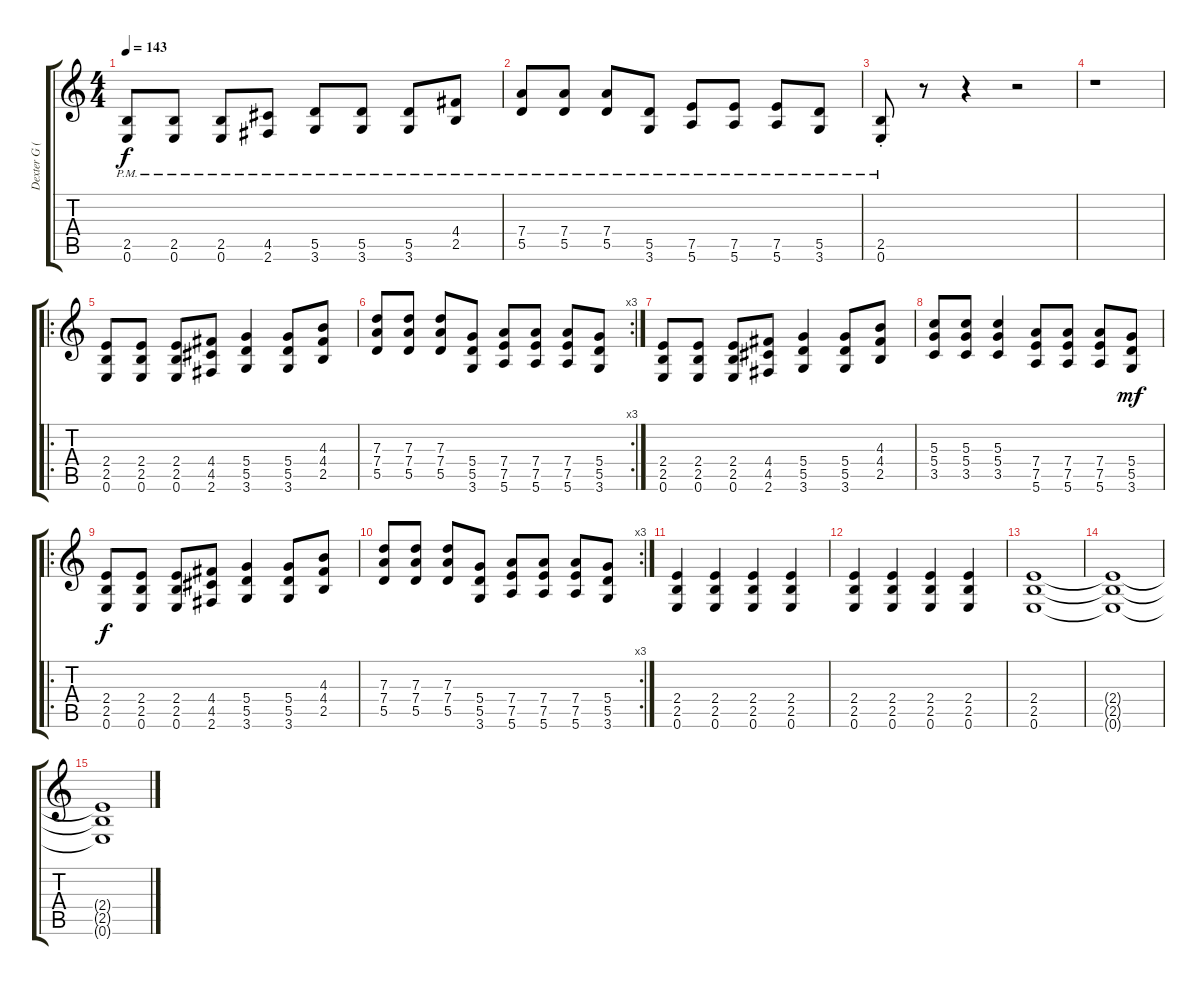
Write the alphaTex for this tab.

\track ("Dexter G (rhythm)" "Dexter G (") {instrument overdrivenguitar}
\staff {score tabs}
\tuning (E4 B3 G3 D3 A2 E2) {hide}
\ts (4 4)
\tempo 143
\clef g2
\ks c
(2.5{pm} 0.6{pm}).8{dy f} (2.5{pm} 0.6{pm}).8 (2.5{pm} 0.6{pm}).8 (4.5{pm} 2.6{pm}).8 (5.5{pm} 3.6{pm}).8 (5.5{pm} 3.6{pm}).8 (5.5{pm} 3.6{pm}).8 (4.4{pm} 2.5{pm}).8 |
(7.4{pm} 5.5{pm}).8 (7.4{pm} 5.5{pm}).8 (7.4{pm} 5.5{pm}).8 (5.5{pm} 3.6{pm}).8 (7.5{pm} 5.6{pm}).8 (7.5{pm} 5.6{pm}).8 (7.5{pm} 5.6{pm}).8 (5.5{pm} 3.6{pm}).8 |
(2.5{pm st} 0.6{pm st}).8 r.8 r.4 r.2 |
r.1 |
\ro
(2.4 2.5 0.6).8 (2.4 2.5 0.6).8 (2.4 2.5 0.6).8 (4.4 4.5 2.6).8 (5.4 5.5 3.6).4 (5.4 5.5 3.6).8 (4.3 4.4 2.5).8 |
\rc 3
(7.3 7.4 5.5).8 (7.3 7.4 5.5).8 (7.3 7.4 5.5).8 (5.4 5.5 3.6).8 (7.4 7.5 5.6).8 (7.4 7.5 5.6).8 (7.4 7.5 5.6).8 (5.4 5.5 3.6).8 |
(2.4 2.5 0.6).8 (2.4 2.5 0.6).8 (2.4 2.5 0.6).8 (4.4 4.5 2.6).8 (5.4 5.5 3.6).4 (5.4 5.5 3.6).8 (4.3 4.4 2.5).8 |
(5.3 5.4 3.5).8 (5.3 5.4 3.5).8 (5.3 5.4 3.5).4 (7.4 7.5 5.6).8 (7.4 7.5 5.6).8 (7.4 7.5 5.6).8 (5.4 5.5 3.6).8{dy mf} |
\ro
(2.4 2.5 0.6).8{dy f} (2.4 2.5 0.6).8 (2.4 2.5 0.6).8 (4.4 4.5 2.6).8 (5.4 5.5 3.6).4 (5.4 5.5 3.6).8 (4.3 4.4 2.5).8 |
\rc 3
(7.3 7.4 5.5).8 (7.3 7.4 5.5).8 (7.3 7.4 5.5).8 (5.4 5.5 3.6).8 (7.4 7.5 5.6).8 (7.4 7.5 5.6).8 (7.4 7.5 5.6).8 (5.4 5.5 3.6).8 |
(2.4 2.5 0.6).4 (2.4 2.5 0.6).4 (2.4 2.5 0.6).4 (2.4 2.5 0.6).4 |
(2.4 2.5 0.6).4 (2.4 2.5 0.6).4 (2.4 2.5 0.6).4 (2.4 2.5 0.6).4 |
(2.4 2.5 0.6).1 |
(2.4{t} 2.5{t} 0.6{t}).1 |
(2.4{t} 2.5{t} 0.6{t}).1
